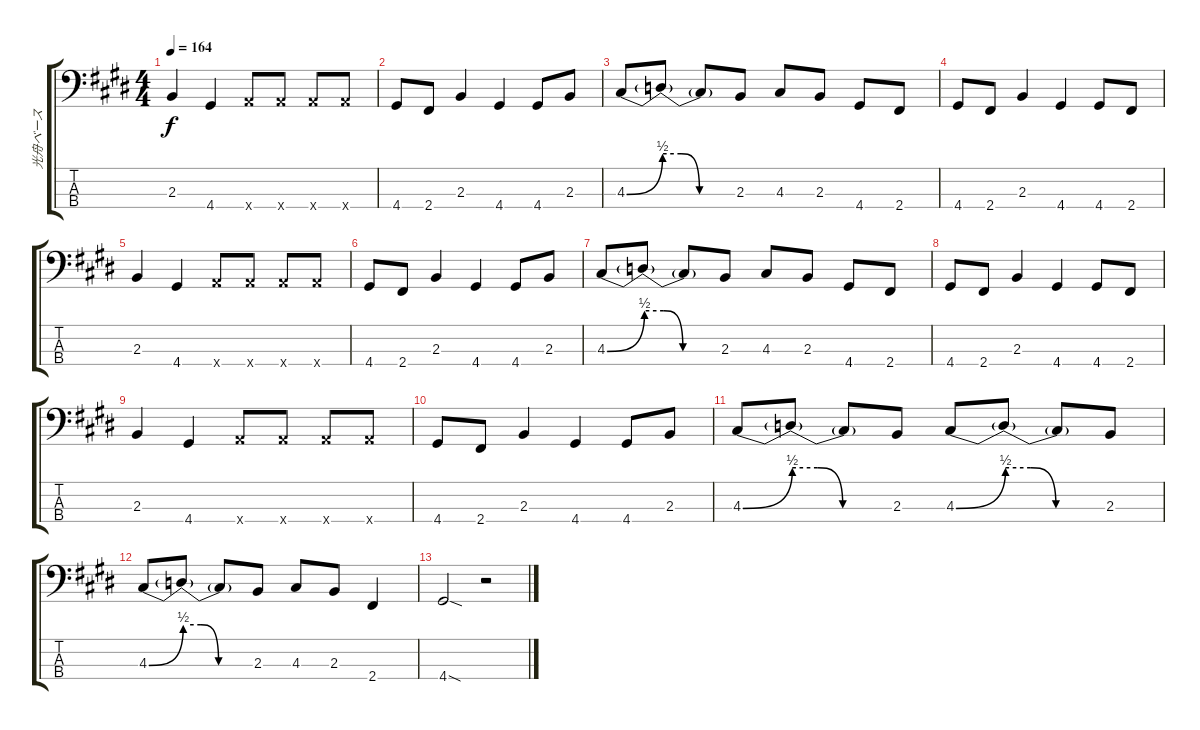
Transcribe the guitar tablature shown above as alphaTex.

\track ("光舟ベース" "光舟ベース") {instrument acousticguitarsteel}
\staff {score tabs}
\tuning (G2 Db2 A1 E1) {hide}
\ts (4 4)
\tempo 164
\clef f4
\ks e
2.3.4{dy f} 4.4.4 5.4{x}.8 5.4{x}.8 5.4{x}.8 5.4{x}.8 |
4.4.8 2.4.8 2.3.4 4.4.4 4.4.8 2.3.8 |
4.3{be (bend 0 0 60 2)}.8 4.3{be (custom 0 2 15 2 30 0 60 0) t}.8 4.3{t}.8 2.3.8 4.3.8 2.3.8 4.4.8 2.4.8 |
4.4.8 2.4.8 2.3.4 4.4.4 4.4.8 2.4.8 |
2.3.4 4.4.4 5.4{x}.8 5.4{x}.8 5.4{x}.8 5.4{x}.8 |
4.4.8 2.4.8 2.3.4 4.4.4 4.4.8 2.3.8 |
4.3{be (bend 0 0 60 2)}.8 4.3{be (custom 0 2 15 2 30 0 60 0) t}.8 4.3{t}.8 2.3.8 4.3.8 2.3.8 4.4.8 2.4.8 |
4.4.8 2.4.8 2.3.4 4.4.4 4.4.8 2.4.8 |
2.3.4 4.4.4 5.4{x}.8 5.4{x}.8 5.4{x}.8 5.4{x}.8 |
4.4.8 2.4.8 2.3.4 4.4.4 4.4.8 2.3.8 |
4.3{be (bend 0 0 60 2)}.8 4.3{be (custom 0 2 15 2 30 0 60 0) t}.8 4.3{t}.8 2.3.8 4.3{be (bend 0 0 60 2)}.8 4.3{be (custom 0 2 15 2 30 0 60 0) t}.8 4.3{t}.8 2.3.8 |
4.3{be (bend 0 0 60 2)}.8 4.3{be (custom 0 2 15 2 30 0 60 0) t}.8 4.3{t}.8 2.3.8 4.3.8 2.3.8 2.4.4 |
4.4{sod}.2 r.2
